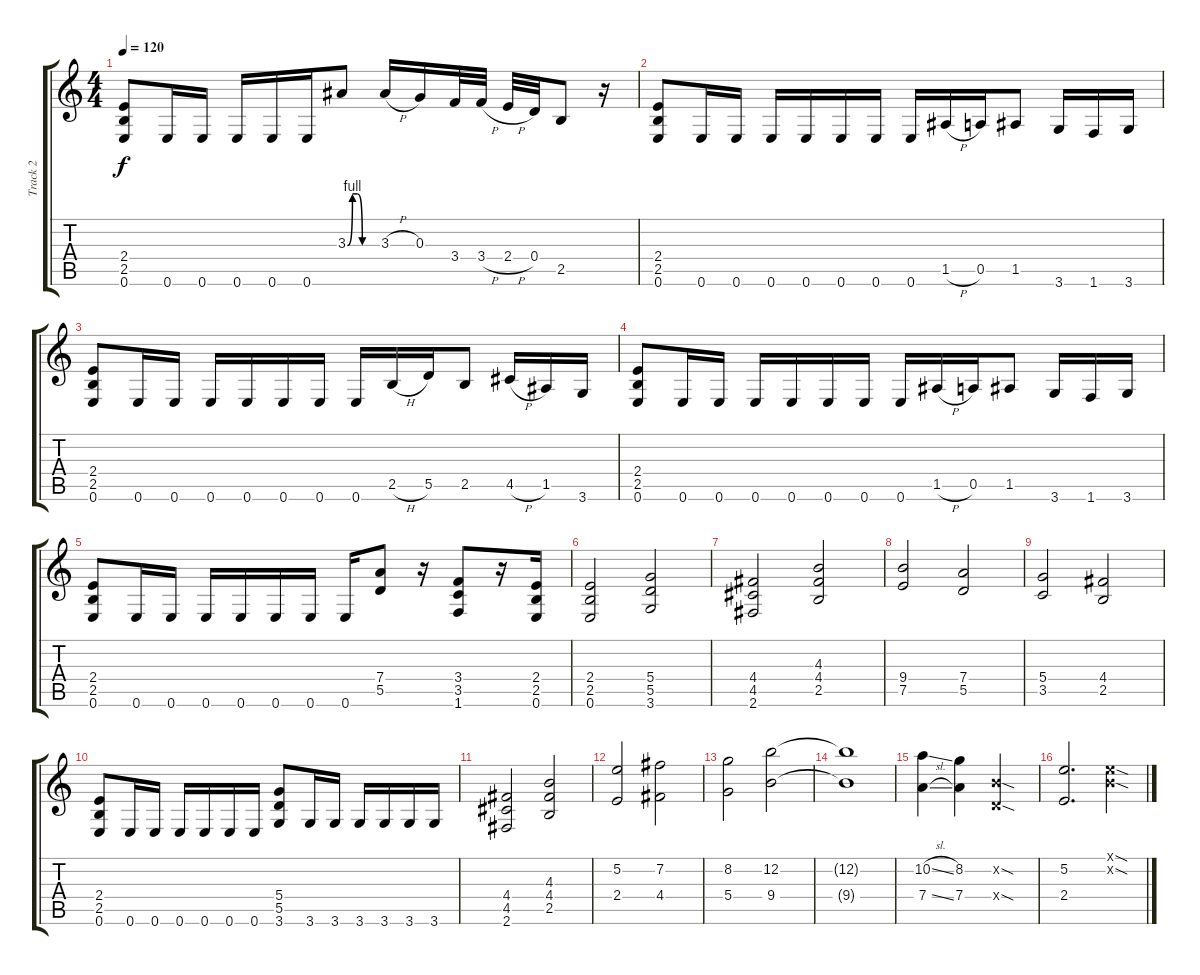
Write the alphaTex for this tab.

\track ("Track 2" "Track 2") {instrument distortionguitar}
\staff {score tabs}
\tuning (E4 B3 G3 D3 A2 E2) {hide}
\ts (4 4)
\tempo 120
\clef g2
\ks c
(2.4 2.5 0.6).8{dy f} 0.6.16 0.6.16 0.6.16 0.6.16 0.6.16 3.3{be (custom 0 0 10 4 20 4 30 0 60 0)}.8 3.3{h}.16 0.3.16 3.4.32 3.4{h}.32 2.4{h}.32 0.4.32 2.5.8 r.16 |
(2.4 2.5 0.6).8 0.6.16 0.6.16 0.6.16 0.6.16 0.6.16 0.6.16 0.6.16 1.5{h}.16 0.5.16 1.5.8 3.6.16 1.6.16 3.6.16 |
(2.4 2.5 0.6).8 0.6.16 0.6.16 0.6.16 0.6.16 0.6.16 0.6.16 0.6.16 2.5{h}.16 5.5.16 2.5.8 4.5{h}.16 1.5.16 3.6.16 |
(2.4 2.5 0.6).8 0.6.16 0.6.16 0.6.16 0.6.16 0.6.16 0.6.16 0.6.16 1.5{h}.16 0.5.16 1.5.8 3.6.16 1.6.16 3.6.16 |
(2.4 2.5 0.6).8 0.6.16 0.6.16 0.6.16 0.6.16 0.6.16 0.6.16 0.6.16 (7.4 5.5).8 r.16 (3.4 3.5 1.6).8 r.16 (2.4 2.5 0.6).16 |
(2.4 2.5 0.6).2 (5.4 5.5 3.6).2 |
(4.4 4.5 2.6).2 (4.3 4.4 2.5).2 |
(9.4 7.5).2 (7.4 5.5).2 |
(5.4 3.5).2 (4.4 2.5).2 |
(2.4 2.5 0.6).8 0.6.16 0.6.16 0.6.16 0.6.16 0.6.16 0.6.16 (5.4 5.5 3.6).8 3.6.16 3.6.16 3.6.16 3.6.16 3.6.16 3.6.16 |
(4.4 4.5 2.6).2 (4.3 4.4 2.5).2 |
(5.2 2.4).2 (7.2 4.4).2 |
(8.2 5.4).2 (12.2 9.4).2 |
(12.2{t} 9.4{t}).1 |
(10.2{sl} 7.4{sl}).4 (8.2 7.4).4 (0.2{sod x} 0.4{sod x}).2 |
(5.2 2.4).2{d} (0.1{sod x} 0.2{sod x}).4
